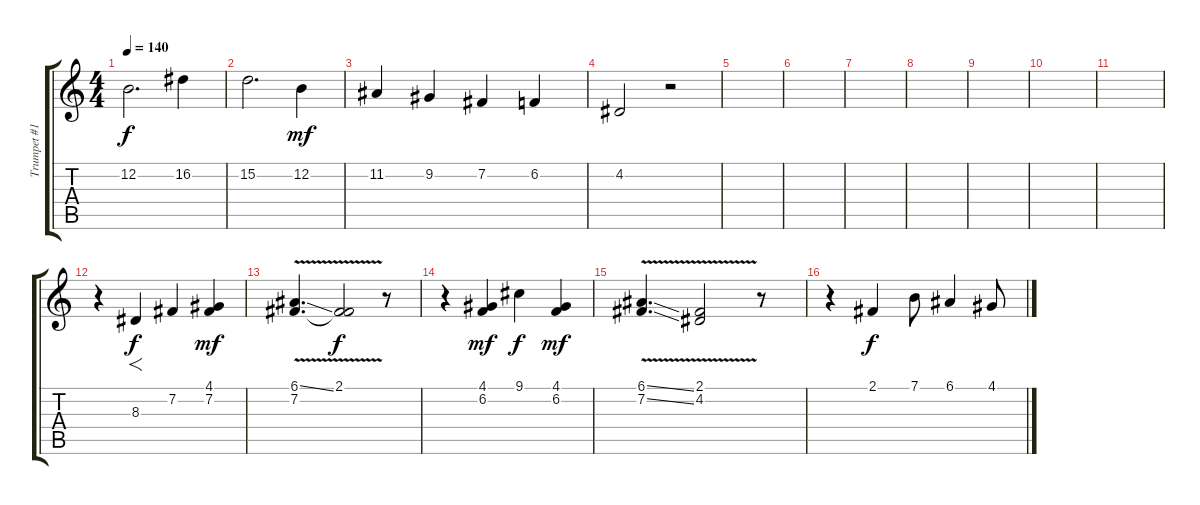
\track ("Trumpet #1" "Trumpet #1") {instrument trumpet}
\staff {score tabs}
\tuning (E4 B3 G3 D3 A2 E2) {hide}
\ts (4 4)
\tempo 140
\clef g2
\ks c
12.2.2{d dy f} 16.2.4 |
15.2.2{d} 12.2.4{dy mf} |
11.2.4 9.2.4 7.2.4 6.2.4 |
4.2.2 r.2 |
|
|
|
|
|
|
|
r.4 8.3.4{f dy f} 7.2.4 (4.1 7.2).4{dy mf} |
(6.1{v ss} 7.2).4{d} (2.1{v} 7.2{t}).2{dy f} r.8 |
r.4 (4.1 6.2).4{dy mf} 9.1.4{dy f} (4.1 6.2).4{dy mf} |
(6.1{v ss} 7.2{ss}).4{d} (2.1{v} 4.2).2 r.8 |
r.4 2.1.4{dy f} 7.1.8 6.1.4 4.1.8
